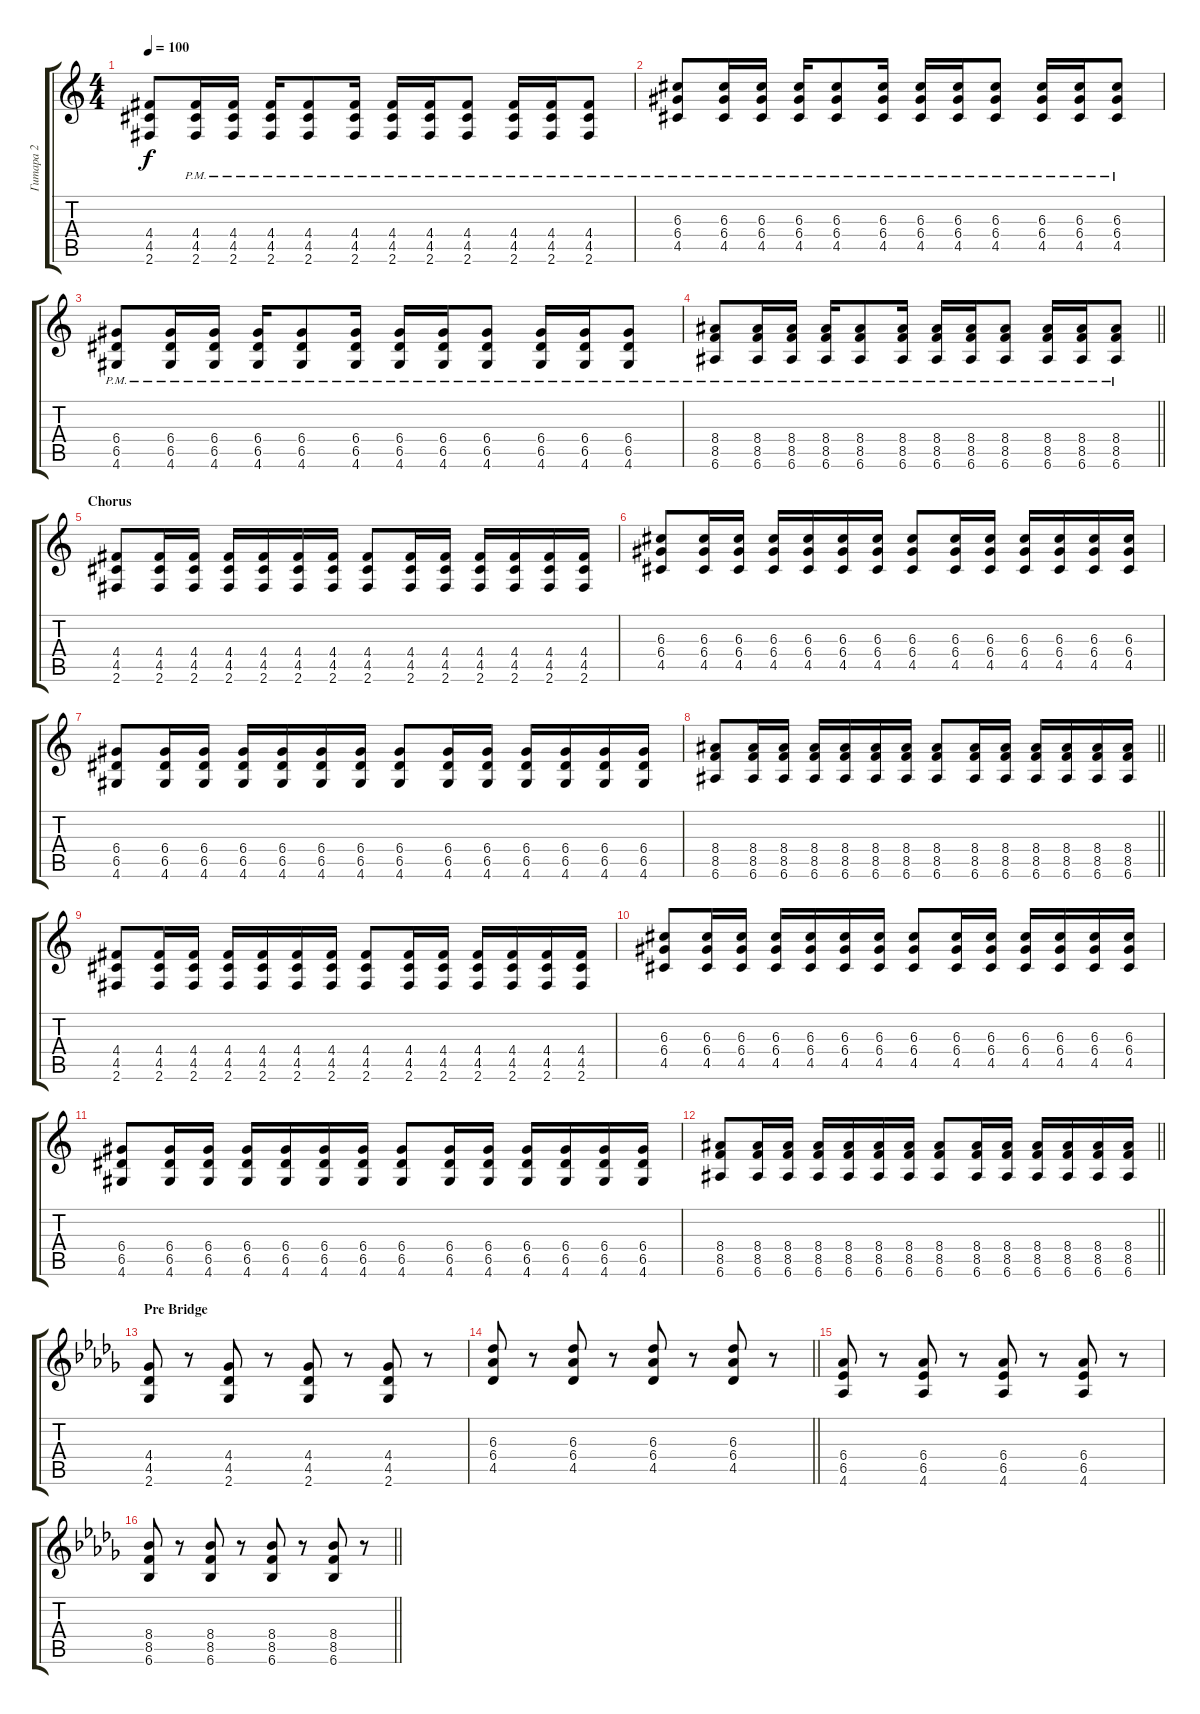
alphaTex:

\track ("Гитара 2" "Гитара 2") {instrument overdrivenguitar}
\staff {score tabs}
\tuning (E4 B3 G3 D3 A2 E2) {hide}
\ts (4 4)
\tempo 100
\clef g2
\ks c
(4.4 4.5 2.6).8{dy f instrument overdrivenguitar} (4.4{pm} 4.5{pm} 2.6{pm}).16 (4.4{pm} 4.5{pm} 2.6{pm}).16 (4.4{pm} 4.5{pm} 2.6{pm}).16 (4.4{pm} 4.5{pm} 2.6{pm}).8 (4.4{pm} 4.5{pm} 2.6{pm}).16 (4.4{pm} 4.5{pm} 2.6{pm}).16 (4.4{pm} 4.5{pm} 2.6{pm}).16 (4.4{pm} 4.5{pm} 2.6{pm}).8 (4.4{pm} 4.5{pm} 2.6{pm}).16 (4.4{pm} 4.5{pm} 2.6{pm}).16 (4.4{pm} 4.5{pm} 2.6{pm}).8 |
(6.3{pm} 6.4{pm} 4.5{pm}).8 (6.3{pm} 6.4{pm} 4.5{pm}).16 (6.3{pm} 6.4{pm} 4.5{pm}).16 (6.3{pm} 6.4{pm} 4.5{pm}).16 (6.3{pm} 6.4{pm} 4.5{pm}).8 (6.3{pm} 6.4{pm} 4.5{pm}).16 (6.3{pm} 6.4{pm} 4.5{pm}).16 (6.3{pm} 6.4{pm} 4.5{pm}).16 (6.3{pm} 6.4{pm} 4.5{pm}).8 (6.3{pm} 6.4{pm} 4.5{pm}).16 (6.3 6.4{pm} 4.5{pm}).16 (6.3{pm} 6.4{pm} 4.5{pm}).8 |
(6.4{pm} 6.5 4.6{pm}).8 (6.4{pm} 6.5{pm} 4.6{pm}).16 (6.4{pm} 6.5{pm} 4.6{pm}).16 (6.4{pm} 6.5{pm} 4.6{pm}).16 (6.4{pm} 6.5{pm} 4.6{pm}).8 (6.4{pm} 6.5{pm} 4.6{pm}).16 (6.4{pm} 6.5{pm} 4.6{pm}).16 (6.4{pm} 6.5{pm} 4.6{pm}).16 (6.4{pm} 6.5{pm} 4.6{pm}).8 (6.4{pm} 6.5{pm} 4.6{pm}).16 (6.4{pm} 6.5{pm} 4.6{pm}).16 (6.4{pm} 6.5{pm} 4.6{pm}).8 |
\barLineRight lightlight
(8.4{pm} 8.5{pm} 6.6{pm}).8 (8.4{pm} 8.5{pm} 6.6{pm}).16 (8.4{pm} 8.5{pm} 6.6{pm}).16 (8.4{pm} 8.5{pm} 6.6{pm}).16 (8.4{pm} 8.5{pm} 6.6{pm}).8 (8.4{pm} 8.5{pm} 6.6{pm}).16 (8.4{pm} 8.5{pm} 6.6{pm}).16 (8.4{pm} 8.5{pm} 6.6{pm}).16 (8.4{pm} 8.5{pm} 6.6{pm}).8 (8.4{pm} 8.5{pm} 6.6{pm}).16 (8.4{pm} 8.5{pm} 6.6{pm}).16 (8.4{pm} 8.5{pm} 6.6{pm}).8 |
\section ("" "Chorus")
(4.4 4.5 2.6).8 (4.4 4.5 2.6).16 (4.4 4.5 2.6).16 (4.4 4.5 2.6).16 (4.4 4.5 2.6).16 (4.4 4.5 2.6).16 (4.4 4.5 2.6).16 (4.4 4.5 2.6).8 (4.4 4.5 2.6).16 (4.4 4.5 2.6).16 (4.4 4.5 2.6).16 (4.4 4.5 2.6).16 (4.4 4.5 2.6).16 (4.4 4.5 2.6).16 |
(6.3 6.4 4.5).8 (6.3 6.4 4.5).16 (6.3 6.4 4.5).16 (6.3 6.4 4.5).16 (6.3 6.4 4.5).16 (6.3 6.4 4.5).16 (6.3 6.4 4.5).16 (6.3 6.4 4.5).8 (6.3 6.4 4.5).16 (6.3 6.4 4.5).16 (6.3 6.4 4.5).16 (6.3 6.4 4.5).16 (6.3 6.4 4.5).16 (6.3 6.4 4.5).16 |
(6.4 6.5 4.6).8 (6.4 6.5 4.6).16 (6.4 6.5 4.6).16 (6.4 6.5 4.6).16 (6.4 6.5 4.6).16 (6.4 6.5 4.6).16 (6.4 6.5 4.6).16 (6.4 6.5 4.6).8 (6.4 6.5 4.6).16 (6.4 6.5 4.6).16 (6.4 6.5 4.6).16 (6.4 6.5 4.6).16 (6.4 6.5 4.6).16 (6.4 6.5 4.6).16 |
\barLineRight lightlight
(8.4 8.5 6.6).8 (8.4 8.5 6.6).16 (8.4 8.5 6.6).16 (8.4 8.5 6.6).16 (8.4 8.5 6.6).16 (8.4 8.5 6.6).16 (8.4 8.5 6.6).16 (8.4 8.5 6.6).8 (8.4 8.5 6.6).16 (8.4 8.5 6.6).16 (8.4 8.5 6.6).16 (8.4 8.5 6.6).16 (8.4 8.5 6.6).16 (8.4 8.5 6.6).16 |
(4.4 4.5 2.6).8 (4.4 4.5 2.6).16 (4.4 4.5 2.6).16 (4.4 4.5 2.6).16 (4.4 4.5 2.6).16 (4.4 4.5 2.6).16 (4.4 4.5 2.6).16 (4.4 4.5 2.6).8 (4.4 4.5 2.6).16 (4.4 4.5 2.6).16 (4.4 4.5 2.6).16 (4.4 4.5 2.6).16 (4.4 4.5 2.6).16 (4.4 4.5 2.6).16 |
(6.3 6.4 4.5).8 (6.3 6.4 4.5).16 (6.3 6.4 4.5).16 (6.3 6.4 4.5).16 (6.3 6.4 4.5).16 (6.3 6.4 4.5).16 (6.3 6.4 4.5).16 (6.3 6.4 4.5).8 (6.3 6.4 4.5).16 (6.3 6.4 4.5).16 (6.3 6.4 4.5).16 (6.3 6.4 4.5).16 (6.3 6.4 4.5).16 (6.3 6.4 4.5).16 |
(6.4 6.5 4.6).8 (6.4 6.5 4.6).16 (6.4 6.5 4.6).16 (6.4 6.5 4.6).16 (6.4 6.5 4.6).16 (6.4 6.5 4.6).16 (6.4 6.5 4.6).16 (6.4 6.5 4.6).8 (6.4 6.5 4.6).16 (6.4 6.5 4.6).16 (6.4 6.5 4.6).16 (6.4 6.5 4.6).16 (6.4 6.5 4.6).16 (6.4 6.5 4.6).16 |
\barLineRight lightlight
(8.4 8.5 6.6).8 (8.4 8.5 6.6).16 (8.4 8.5 6.6).16 (8.4 8.5 6.6).16 (8.4 8.5 6.6).16 (8.4 8.5 6.6).16 (8.4 8.5 6.6).16 (8.4 8.5 6.6).8 (8.4 8.5 6.6).16 (8.4 8.5 6.6).16 (8.4 8.5 6.6).16 (8.4 8.5 6.6).16 (8.4 8.5 6.6).16 (8.4 8.5 6.6).16 |
\section ("" "Pre Bridge")
\ks db
(4.4 4.5 2.6).8 r.8 (4.4 4.5 2.6).8 r.8 (4.4 4.5 2.6).8 r.8 (4.4 4.5 2.6).8 r.8 |
\barLineRight lightlight
(6.3 6.4 4.5).8 r.8 (6.3 6.4 4.5).8 r.8 (6.3 6.4 4.5).8 r.8 (6.3 6.4 4.5).8 r.8 |
(6.4 6.5 4.6).8 r.8 (6.4 6.5 4.6).8 r.8 (6.4 6.5 4.6).8 r.8 (6.4 6.5 4.6).8 r.8 |
\barLineRight lightlight
(8.4 8.5 6.6).8 r.8 (8.4 8.5 6.6).8 r.8 (8.4 8.5 6.6).8 r.8 (8.4 8.5 6.6).8 r.8
